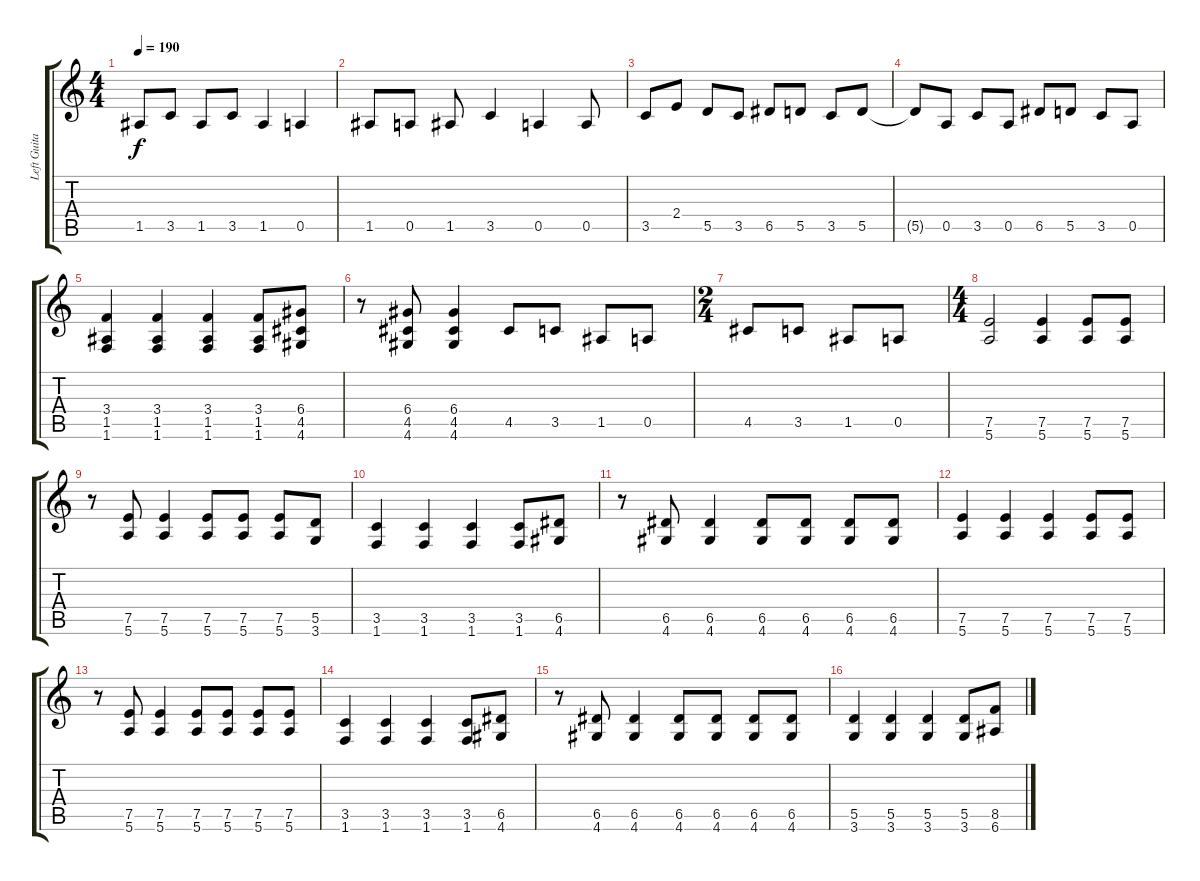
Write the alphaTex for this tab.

\track ("Left Guitar" "Left Guita") {instrument distortionguitar}
\staff {score tabs}
\tuning (E4 B3 G3 D3 A2 E2) {hide}
\ts (4 4)
\tempo 190
\clef g2
\ks c
1.5.8{dy f} 3.5.8 1.5.8 3.5.8 1.5.4 0.5.4 |
1.5.8 0.5.8 1.5.8 3.5.4 0.5.4 0.5.8 |
3.5.8 2.4.8 5.5.8 3.5.8 6.5.8 5.5.8 3.5.8 5.5.8 |
5.5{t}.8 0.5.8 3.5.8 0.5.8 6.5.8 5.5.8 3.5.8 0.5.8 |
(3.4 1.5 1.6).4 (3.4 1.5 1.6).4 (3.4 1.5 1.6).4 (3.4 1.5 1.6).8 (6.4 4.5 4.6).8 |
r.8 (6.4 4.5 4.6).8 (6.4 4.5 4.6).4 4.5.8 3.5.8 1.5.8 0.5.8 |
\ts (2 4)
4.5.8 3.5.8 1.5.8 0.5.8 |
\ts (4 4)
(7.5 5.6).2 (7.5 5.6).4 (7.5 5.6).8 (7.5 5.6).8 |
r.8 (7.5 5.6).8 (7.5 5.6).4 (7.5 5.6).8 (7.5 5.6).8 (7.5 5.6).8 (5.5 3.6).8 |
(3.5 1.6).4 (3.5 1.6).4 (3.5 1.6).4 (3.5 1.6).8 (6.5 4.6).8 |
r.8 (6.5 4.6).8 (6.5 4.6).4 (6.5 4.6).8 (6.5 4.6).8 (6.5 4.6).8 (6.5 4.6).8 |
(7.5 5.6).4 (7.5 5.6).4 (7.5 5.6).4 (7.5 5.6).8 (7.5 5.6).8 |
r.8 (7.5 5.6).8 (7.5 5.6).4 (7.5 5.6).8 (7.5 5.6).8 (7.5 5.6).8 (7.5 5.6).8 |
(3.5 1.6).4 (3.5 1.6).4 (3.5 1.6).4 (3.5 1.6).8 (6.5 4.6).8 |
r.8 (6.5 4.6).8 (6.5 4.6).4 (6.5 4.6).8 (6.5 4.6).8 (6.5 4.6).8 (6.5 4.6).8 |
(5.5 3.6).4 (5.5 3.6).4 (5.5 3.6).4 (5.5 3.6).8 (8.5 6.6).8
